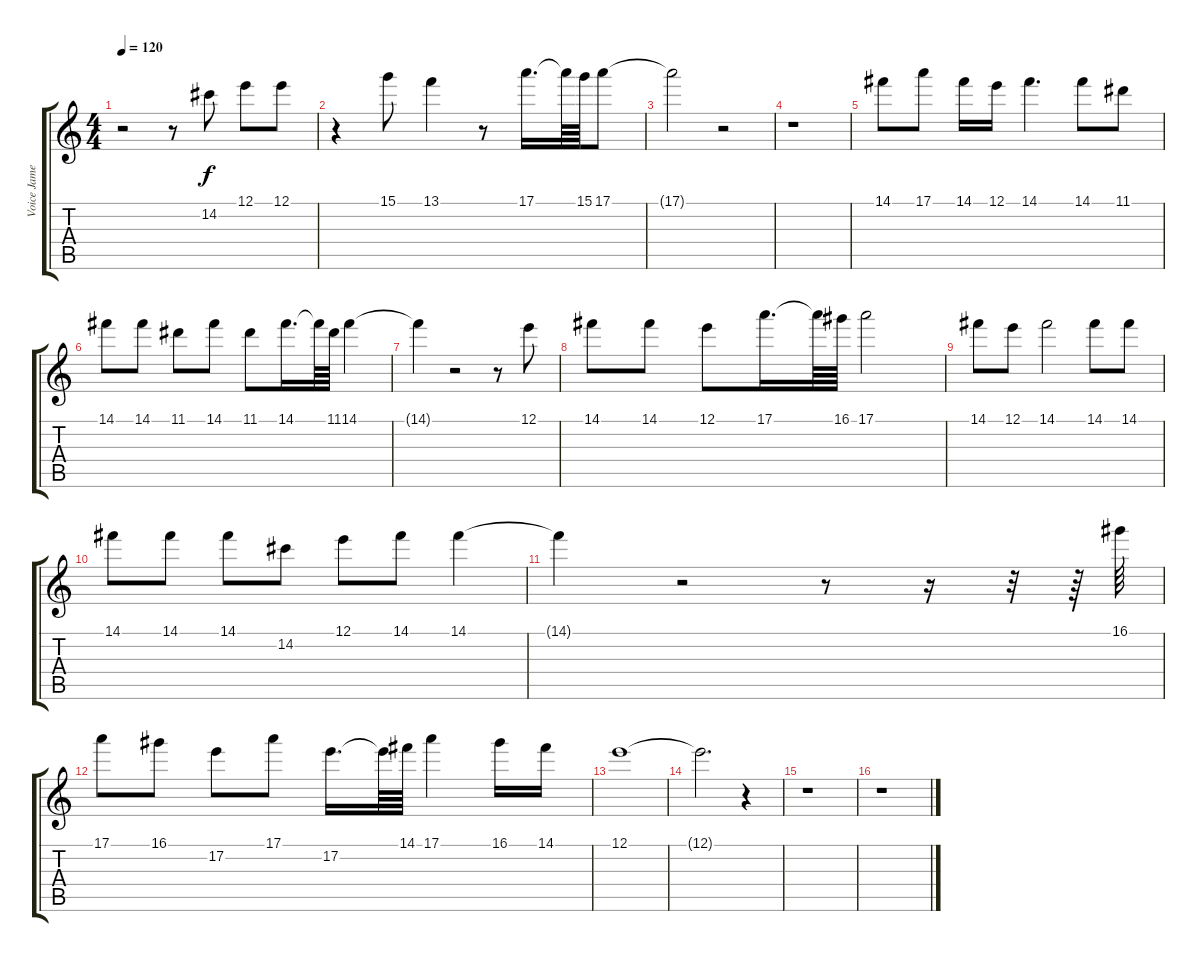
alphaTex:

\track ("Voice James" "Voice Jame") {instrument distortionguitar}
\staff {score tabs}
\tuning (E4 B3 G3 D3 A2 E2) {hide}
\ts (4 4)
\tempo 120
\clef g2
\ks c
r.2{dy f} r.8 14.2.8 12.1.8 12.1.8 |
r.4 15.1.8 13.1.4 r.8 17.1.16{d} 17.1{t}.64 15.1.64 17.1.8 |
17.1{t}.2 r.2 |
r.1 |
14.1.8 17.1.8 14.1.16 12.1.16 14.1.4{d} 14.1.8 11.1.8 |
14.1.8 14.1.8 11.1.8 14.1.8 11.1.8 14.1.16{d} 14.1{t}.64 11.1.64 14.1.4 |
14.1{t}.4 r.2 r.8 12.1.8 |
14.1.8 14.1.8 12.1.8 17.1.16{d} 17.1{t}.64 16.1.64 17.1.2 |
14.1.8 12.1.8 14.1.2 14.1.8 14.1.8 |
14.1.8 14.1.8 14.1.8 14.2.8 12.1.8 14.1.8 14.1.4 |
14.1{t}.4 r.2 r.8 r.16 r.32 r.64 16.1.64 |
17.1.8 16.1.8 17.2.8 17.1.8 17.2.16{d} 17.2{t}.64 14.1.64 17.1.4 16.1.16 14.1.16 |
12.1.1 |
12.1{t}.2{d} r.4 |
r.1 |
r.1
